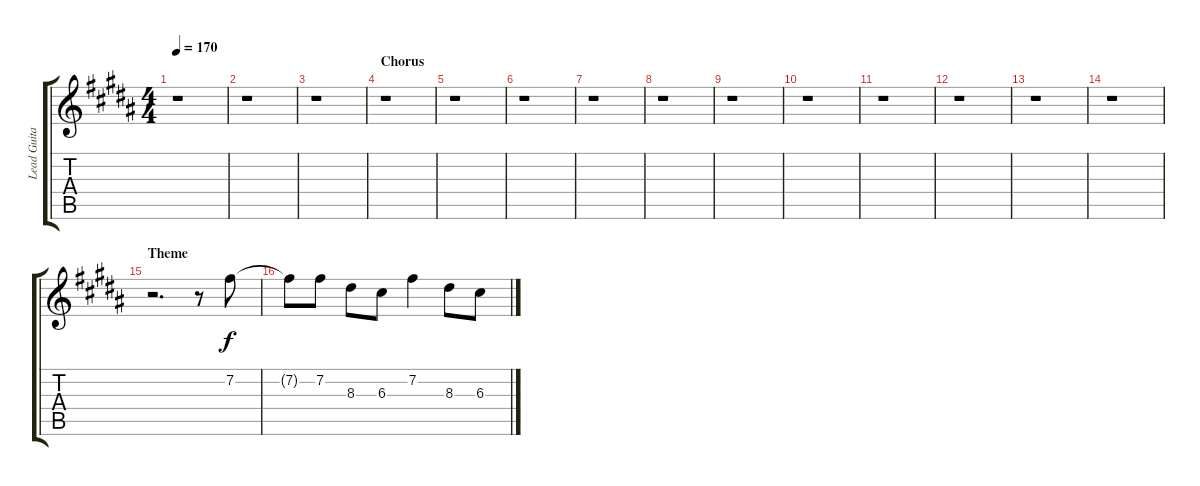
\track ("Lead Guitar" "Lead Guita") {instrument distortionguitar}
\staff {score tabs}
\tuning (E4 B3 G3 D3 A2 E2) {hide}
\ts (4 4)
\tempo 170
\clef g2
\ks b
r.1{dy f} |
r.1 |
r.1 |
\section ("" "Chorus")
r.1 |
r.1 |
r.1 |
r.1 |
r.1 |
r.1 |
r.1 |
r.1 |
r.1 |
r.1 |
r.1 |
\section ("" "Theme")
r.2{d} r.8 7.2.8 |
7.2{t}.8 7.2.8 8.3.8 6.3.8 7.2.4 8.3.8 6.3.8
